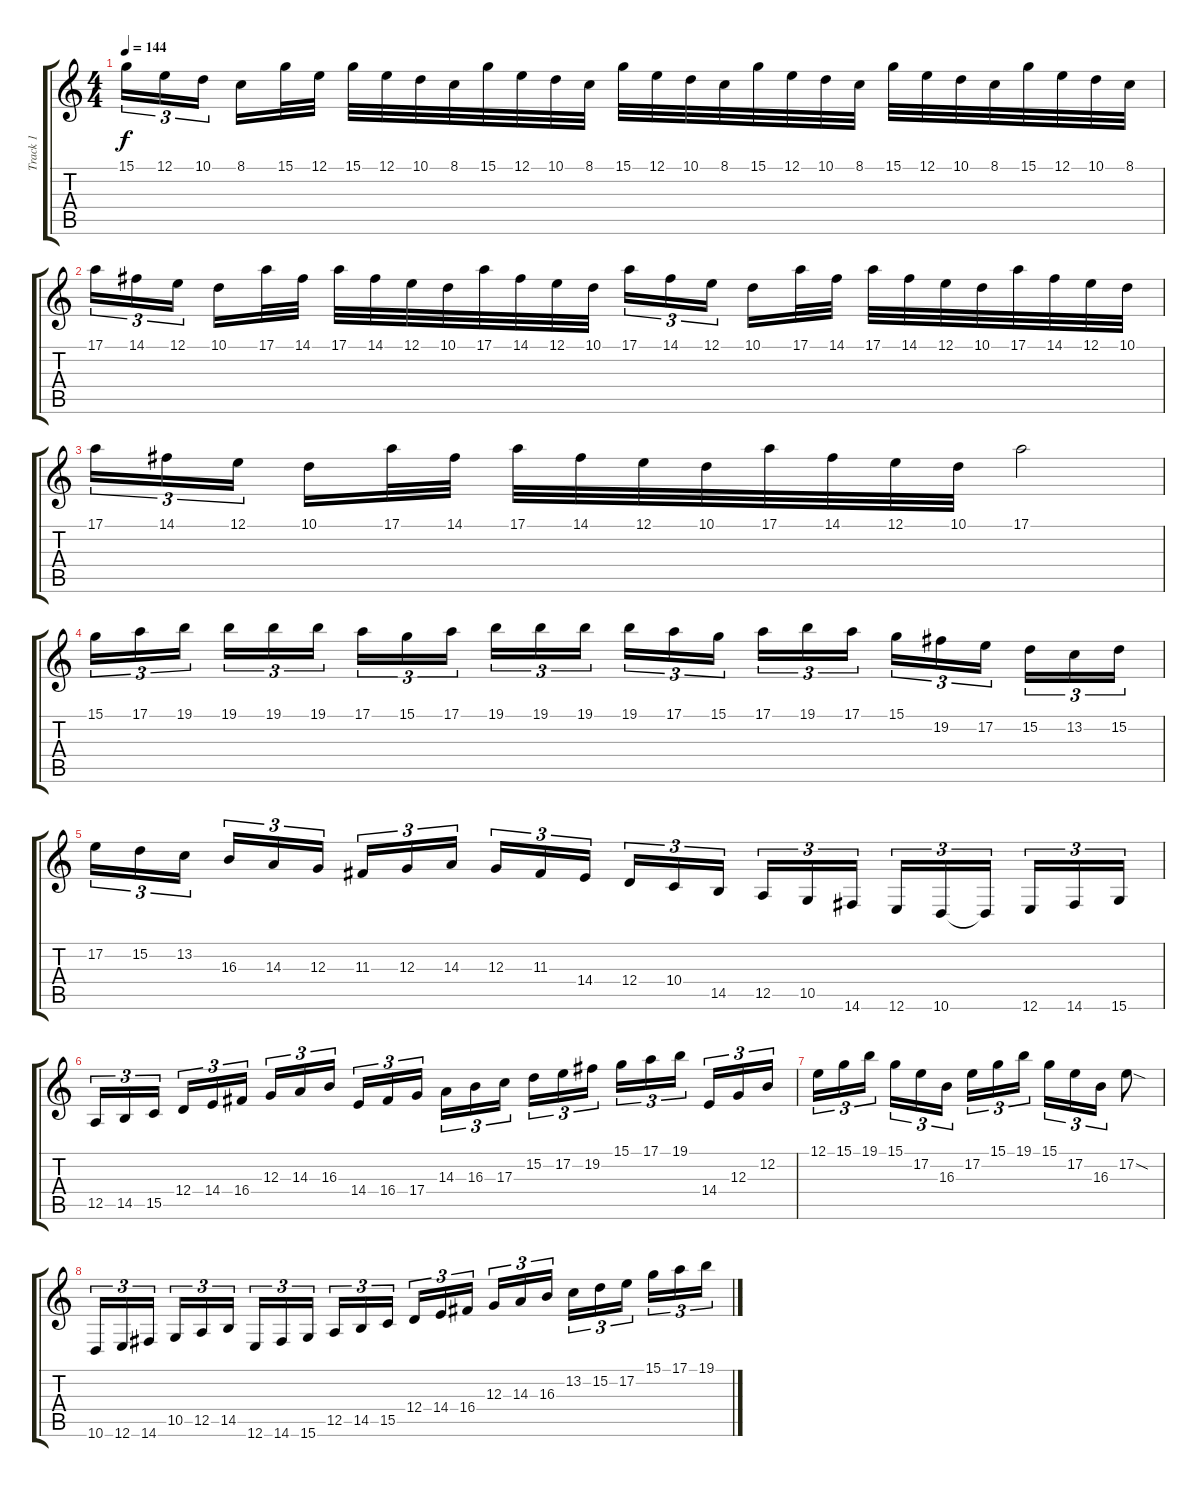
\track ("Track 1" "Track 1") {instrument lead1square}
\staff {score tabs}
\tuning (E4 B3 G3 D3 A2 E2) {hide}
\ts (4 4)
\tempo 144
\clef g2
\ks c
15.1.16{tu (3 2) dy f} 12.1.16{tu (3 2)} 10.1.16{tu (3 2) beam splitsecondary} 8.1.16 15.1.32 12.1.32 15.1.32 12.1.32 10.1.32 8.1.32 15.1.32 12.1.32 10.1.32 8.1.32 15.1.32 12.1.32 10.1.32 8.1.32 15.1.32 12.1.32 10.1.32 8.1.32 15.1.32 12.1.32 10.1.32 8.1.32 15.1.32 12.1.32 10.1.32 8.1.32 |
17.1.16{tu (3 2)} 14.1.16{tu (3 2)} 12.1.16{tu (3 2) beam splitsecondary} 10.1.16 17.1.32 14.1.32 17.1.32 14.1.32 12.1.32 10.1.32 17.1.32 14.1.32 12.1.32 10.1.32 17.1.16{tu (3 2)} 14.1.16{tu (3 2)} 12.1.16{tu (3 2) beam splitsecondary} 10.1.16 17.1.32 14.1.32 17.1.32 14.1.32 12.1.32 10.1.32 17.1.32 14.1.32 12.1.32 10.1.32 |
17.1.16{tu (3 2)} 14.1.16{tu (3 2)} 12.1.16{tu (3 2) beam splitsecondary} 10.1.16 17.1.32 14.1.32 17.1.32 14.1.32 12.1.32 10.1.32 17.1.32 14.1.32 12.1.32 10.1.32 17.1.2 |
15.1.16{tu (3 2)} 17.1.16{tu (3 2)} 19.1.16{tu (3 2) beam splitsecondary} 19.1.16{tu (3 2)} 19.1.16{tu (3 2)} 19.1.16{tu (3 2)} 17.1.16{tu (3 2)} 15.1.16{tu (3 2)} 17.1.16{tu (3 2) beam splitsecondary} 19.1.16{tu (3 2)} 19.1.16{tu (3 2)} 19.1.16{tu (3 2)} 19.1.16{tu (3 2)} 17.1.16{tu (3 2)} 15.1.16{tu (3 2) beam splitsecondary} 17.1.16{tu (3 2)} 19.1.16{tu (3 2)} 17.1.16{tu (3 2)} 15.1.16{tu (3 2)} 19.2.16{tu (3 2)} 17.2.16{tu (3 2) beam splitsecondary} 15.2.16{tu (3 2)} 13.2.16{tu (3 2)} 15.2.16{tu (3 2)} |
17.2.16{tu (3 2)} 15.2.16{tu (3 2)} 13.2.16{tu (3 2) beam splitsecondary} 16.3.16{tu (3 2)} 14.3.16{tu (3 2)} 12.3.16{tu (3 2)} 11.3.16{tu (3 2)} 12.3.16{tu (3 2)} 14.3.16{tu (3 2) beam splitsecondary} 12.3.16{tu (3 2)} 11.3.16{tu (3 2)} 14.4.16{tu (3 2)} 12.4.16{tu (3 2)} 10.4.16{tu (3 2)} 14.5.16{tu (3 2) beam splitsecondary} 12.5.16{tu (3 2)} 10.5.16{tu (3 2)} 14.6.16{tu (3 2)} 12.6.16{tu (3 2)} 10.6.16{tu (3 2)} 10.6{t}.16{tu (3 2) beam splitsecondary} 12.6.16{tu (3 2)} 14.6.16{tu (3 2)} 15.6.16{tu (3 2)} |
12.5.16{tu (3 2)} 14.5.16{tu (3 2)} 15.5.16{tu (3 2) beam splitsecondary} 12.4.16{tu (3 2)} 14.4.16{tu (3 2)} 16.4.16{tu (3 2)} 12.3.16{tu (3 2)} 14.3.16{tu (3 2)} 16.3.16{tu (3 2) beam splitsecondary} 14.4.16{tu (3 2)} 16.4.16{tu (3 2)} 17.4.16{tu (3 2)} 14.3.16{tu (3 2)} 16.3.16{tu (3 2)} 17.3.16{tu (3 2) beam splitsecondary} 15.2.16{tu (3 2)} 17.2.16{tu (3 2)} 19.2.16{tu (3 2)} 15.1.16{tu (3 2)} 17.1.16{tu (3 2)} 19.1.16{tu (3 2) beam splitsecondary} 14.4.16{tu (3 2)} 12.3.16{tu (3 2)} 12.2.16{tu (3 2)} |
12.1.16{tu (3 2)} 15.1.16{tu (3 2)} 19.1.16{tu (3 2) beam splitsecondary} 15.1.16{tu (3 2)} 17.2.16{tu (3 2)} 16.3.16{tu (3 2)} 17.2.16{tu (3 2)} 15.1.16{tu (3 2)} 19.1.16{tu (3 2) beam splitsecondary} 15.1.16{tu (3 2)} 17.2.16{tu (3 2)} 16.3.16{tu (3 2)} 17.2{sod}.8 |
10.6.16{tu (3 2)} 12.6.16{tu (3 2)} 14.6.16{tu (3 2) beam splitsecondary} 10.5.16{tu (3 2)} 12.5.16{tu (3 2)} 14.5.16{tu (3 2)} 12.6.16{tu (3 2)} 14.6.16{tu (3 2)} 15.6.16{tu (3 2) beam splitsecondary} 12.5.16{tu (3 2)} 14.5.16{tu (3 2)} 15.5.16{tu (3 2)} 12.4.16{tu (3 2)} 14.4.16{tu (3 2)} 16.4.16{tu (3 2) beam splitsecondary} 12.3.16{tu (3 2)} 14.3.16{tu (3 2)} 16.3.16{tu (3 2)} 13.2.16{tu (3 2)} 15.2.16{tu (3 2)} 17.2.16{tu (3 2) beam splitsecondary} 15.1.16{tu (3 2)} 17.1.16{tu (3 2)} 19.1.16{tu (3 2)}
